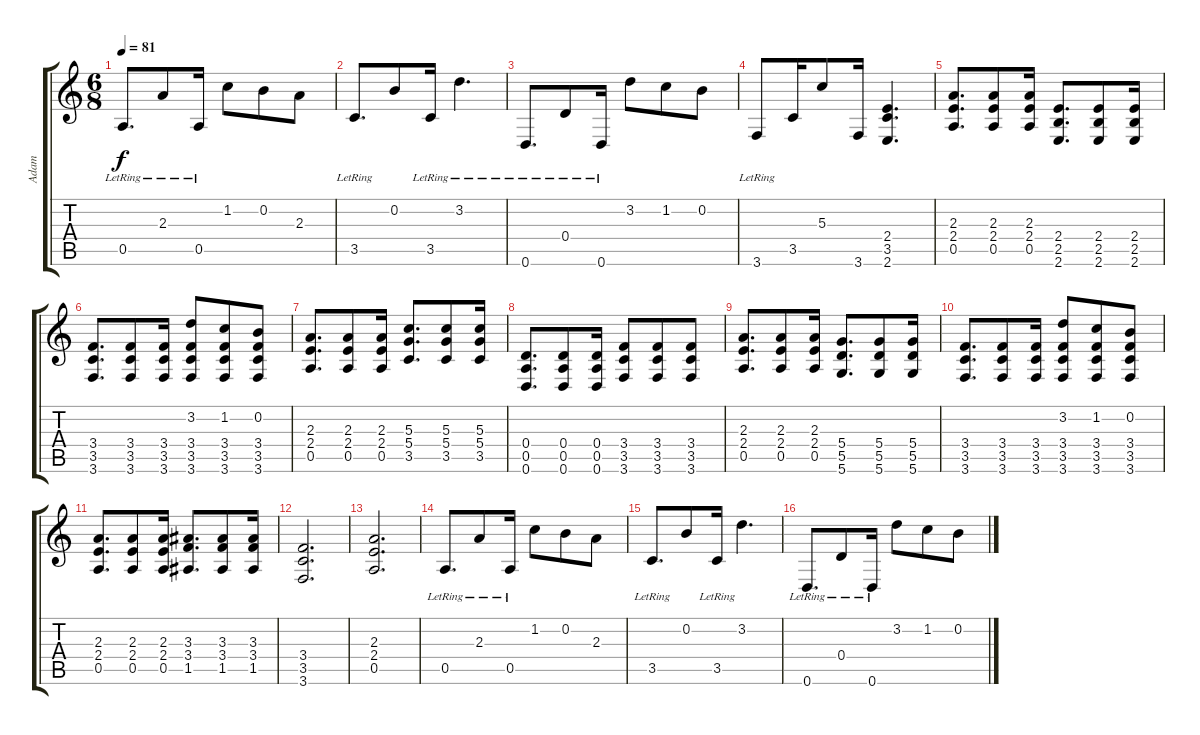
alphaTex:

\track ("Adam" "Adam") {instrument electricguitarjazz}
\staff {score tabs}
\tuning (E4 B3 G3 D3 A2 D2) {hide}
\ts (6 8)
\tempo 81
\clef g2
\ks c
0.5{lr}.8{d dy f} 2.3{lr}.8 0.5{lr}.16 1.2.8 0.2.8 2.3.8 |
3.5{lr}.8{d} 0.2.8 3.5{lr}.16 3.2{lr}.4{d} |
0.6{lr}.8{d} 0.4{lr}.8 0.6{lr}.16 3.2.8 1.2.8 0.2.8 |
3.6{lr}.8 3.5.16 5.3.8 3.6.16 (2.4 3.5 2.6).4{d} |
(2.3 2.4 0.5).8{d instrument distortionguitar} (2.3 2.4 0.5).8 (2.3 2.4 0.5).16 (2.4 2.5 2.6).8{d} (2.4 2.5 2.6).8 (2.4 2.5 2.6).16 |
(3.4 3.5 3.6).8{d} (3.4 3.5 3.6).8 (3.4 3.5 3.6).16 (3.2 3.4 3.5 3.6).8 (1.2 3.4 3.5 3.6).8 (0.2 3.4 3.5 3.6).8 |
(2.3 2.4 0.5).8{d} (2.3 2.4 0.5).8 (2.3 2.4 0.5).16 (5.3 5.4 3.5).8{d} (5.3 5.4 3.5).8 (5.3 5.4 3.5).16 |
(0.4 0.5 0.6).8{d} (0.4 0.5 0.6).8 (0.4 0.5 0.6).16 (3.4 3.5 3.6).8 (3.4 3.5 3.6).8 (3.4 3.5 3.6).8 |
(2.3 2.4 0.5).8{d} (2.3 2.4 0.5).8 (2.3 2.4 0.5).16 (5.4 5.5 5.6).8{d} (5.4 5.5 5.6).8 (5.4 5.5 5.6).16 |
(3.4 3.5 3.6).8{d} (3.4 3.5 3.6).8 (3.4 3.5 3.6).16 (3.2 3.4 3.5 3.6).8 (1.2 3.4 3.5 3.6).8 (0.2 3.4 3.5 3.6).8 |
(2.3 2.4 0.5).8{d} (2.3 2.4 0.5).8 (2.3 2.4 0.5).16 (3.3 3.4 1.5).8{d} (3.3 3.4 1.5).8 (3.3 3.4 1.5).16 |
(3.4 3.5 3.6).2{d} |
(2.3 2.4 0.5).2{d} |
0.5{lr}.8{d instrument electricguitarjazz} 2.3{lr}.8 0.5{lr}.16 1.2.8 0.2.8 2.3.8 |
3.5{lr}.8{d} 0.2.8 3.5{lr}.16 3.2.4{d} |
0.6{lr}.8{d} 0.4{lr}.8 0.6{lr}.16 3.2.8 1.2.8 0.2.8
